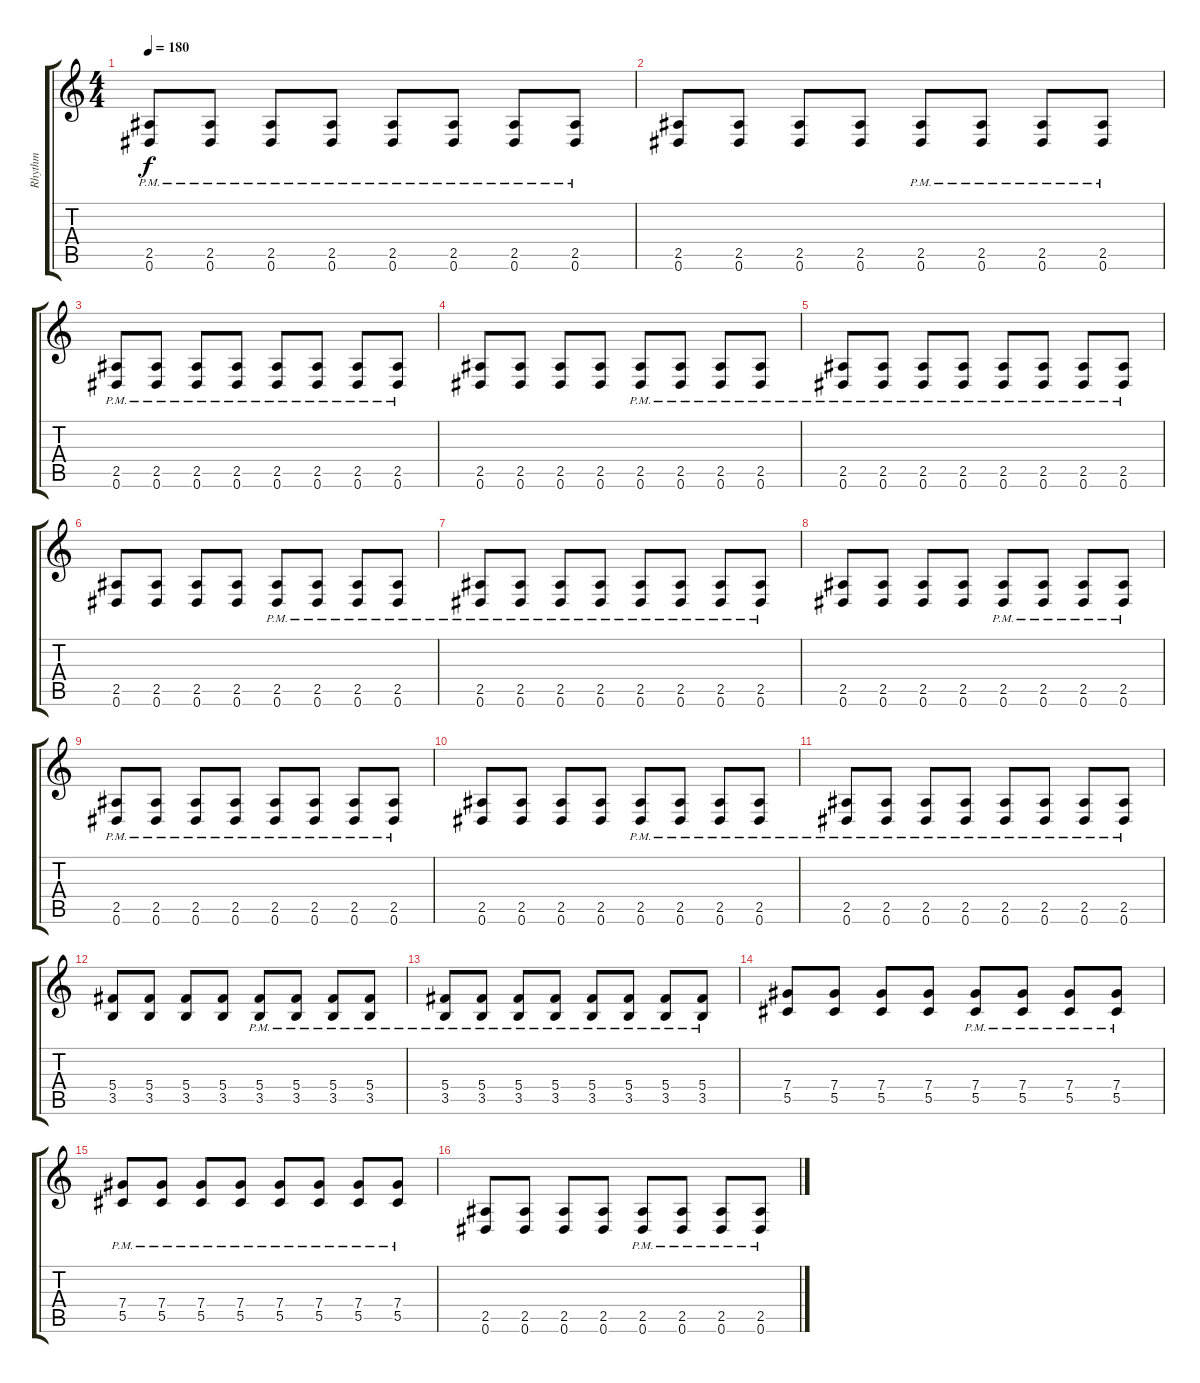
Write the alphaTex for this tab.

\track ("Rhythm" "Rhythm") {instrument overdrivenguitar}
\staff {score tabs}
\tuning (Eb4 Bb3 Gb3 Db3 Ab2 Eb2) {hide}
\ts (4 4)
\tempo 180
\clef g2
\ks c
(2.5{pm} 0.6{pm}).8{dy f} (2.5{pm} 0.6{pm}).8 (2.5{pm} 0.6{pm}).8 (2.5{pm} 0.6{pm}).8 (2.5{pm} 0.6{pm}).8 (2.5{pm} 0.6{pm}).8 (2.5{pm} 0.6{pm}).8 (2.5{pm} 0.6{pm}).8 |
(2.5 0.6).8 (2.5 0.6).8 (2.5 0.6).8 (2.5 0.6).8 (2.5{pm} 0.6{pm}).8 (2.5{pm} 0.6{pm}).8 (2.5{pm} 0.6{pm}).8 (2.5{pm} 0.6{pm}).8 |
(2.5{pm} 0.6{pm}).8 (2.5{pm} 0.6{pm}).8 (2.5{pm} 0.6{pm}).8 (2.5{pm} 0.6{pm}).8 (2.5{pm} 0.6{pm}).8 (2.5{pm} 0.6{pm}).8 (2.5{pm} 0.6{pm}).8 (2.5{pm} 0.6{pm}).8 |
(2.5 0.6).8 (2.5 0.6).8 (2.5 0.6).8 (2.5 0.6).8 (2.5{pm} 0.6{pm}).8 (2.5{pm} 0.6{pm}).8 (2.5{pm} 0.6{pm}).8 (2.5{pm} 0.6{pm}).8 |
(2.5{pm} 0.6{pm}).8 (2.5{pm} 0.6{pm}).8 (2.5{pm} 0.6{pm}).8 (2.5{pm} 0.6{pm}).8 (2.5{pm} 0.6{pm}).8 (2.5{pm} 0.6{pm}).8 (2.5{pm} 0.6{pm}).8 (2.5{pm} 0.6{pm}).8 |
(2.5 0.6).8 (2.5 0.6).8 (2.5 0.6).8 (2.5 0.6).8 (2.5{pm} 0.6{pm}).8 (2.5{pm} 0.6{pm}).8 (2.5{pm} 0.6{pm}).8 (2.5{pm} 0.6{pm}).8 |
(2.5{pm} 0.6{pm}).8 (2.5{pm} 0.6{pm}).8 (2.5{pm} 0.6{pm}).8 (2.5{pm} 0.6{pm}).8 (2.5{pm} 0.6{pm}).8 (2.5{pm} 0.6{pm}).8 (2.5{pm} 0.6{pm}).8 (2.5{pm} 0.6{pm}).8 |
(2.5 0.6).8 (2.5 0.6).8 (2.5 0.6).8 (2.5 0.6).8 (2.5{pm} 0.6{pm}).8 (2.5{pm} 0.6{pm}).8 (2.5{pm} 0.6{pm}).8 (2.5{pm} 0.6{pm}).8 |
(2.5{pm} 0.6{pm}).8 (2.5{pm} 0.6{pm}).8 (2.5{pm} 0.6{pm}).8 (2.5{pm} 0.6{pm}).8 (2.5{pm} 0.6{pm}).8 (2.5{pm} 0.6{pm}).8 (2.5{pm} 0.6{pm}).8 (2.5{pm} 0.6{pm}).8 |
(2.5 0.6).8 (2.5 0.6).8 (2.5 0.6).8 (2.5 0.6).8 (2.5{pm} 0.6{pm}).8 (2.5{pm} 0.6{pm}).8 (2.5{pm} 0.6{pm}).8 (2.5{pm} 0.6{pm}).8 |
(2.5{pm} 0.6{pm}).8 (2.5{pm} 0.6{pm}).8 (2.5{pm} 0.6{pm}).8 (2.5{pm} 0.6{pm}).8 (2.5{pm} 0.6{pm}).8 (2.5{pm} 0.6{pm}).8 (2.5{pm} 0.6{pm}).8 (2.5{pm} 0.6{pm}).8 |
(5.4 3.5).8 (5.4 3.5).8 (5.4 3.5).8 (5.4 3.5).8 (5.4{pm} 3.5{pm}).8 (5.4{pm} 3.5{pm}).8 (5.4{pm} 3.5{pm}).8 (5.4{pm} 3.5{pm}).8 |
(5.4{pm} 3.5{pm}).8 (5.4{pm} 3.5{pm}).8 (5.4{pm} 3.5{pm}).8 (5.4{pm} 3.5{pm}).8 (5.4{pm} 3.5{pm}).8 (5.4{pm} 3.5{pm}).8 (5.4{pm} 3.5{pm}).8 (5.4{pm} 3.5{pm}).8 |
(7.4 5.5).8 (7.4 5.5).8 (7.4 5.5).8 (7.4 5.5).8 (7.4{pm} 5.5{pm}).8 (7.4{pm} 5.5{pm}).8 (7.4{pm} 5.5{pm}).8 (7.4{pm} 5.5{pm}).8 |
(7.4{pm} 5.5{pm}).8 (7.4{pm} 5.5{pm}).8 (7.4{pm} 5.5{pm}).8 (7.4{pm} 5.5{pm}).8 (7.4{pm} 5.5{pm}).8 (7.4{pm} 5.5{pm}).8 (7.4{pm} 5.5{pm}).8 (7.4{pm} 5.5{pm}).8 |
(2.5 0.6).8 (2.5 0.6).8 (2.5 0.6).8 (2.5 0.6).8 (2.5{pm} 0.6{pm}).8 (2.5{pm} 0.6{pm}).8 (2.5{pm} 0.6{pm}).8 (2.5{pm} 0.6{pm}).8
